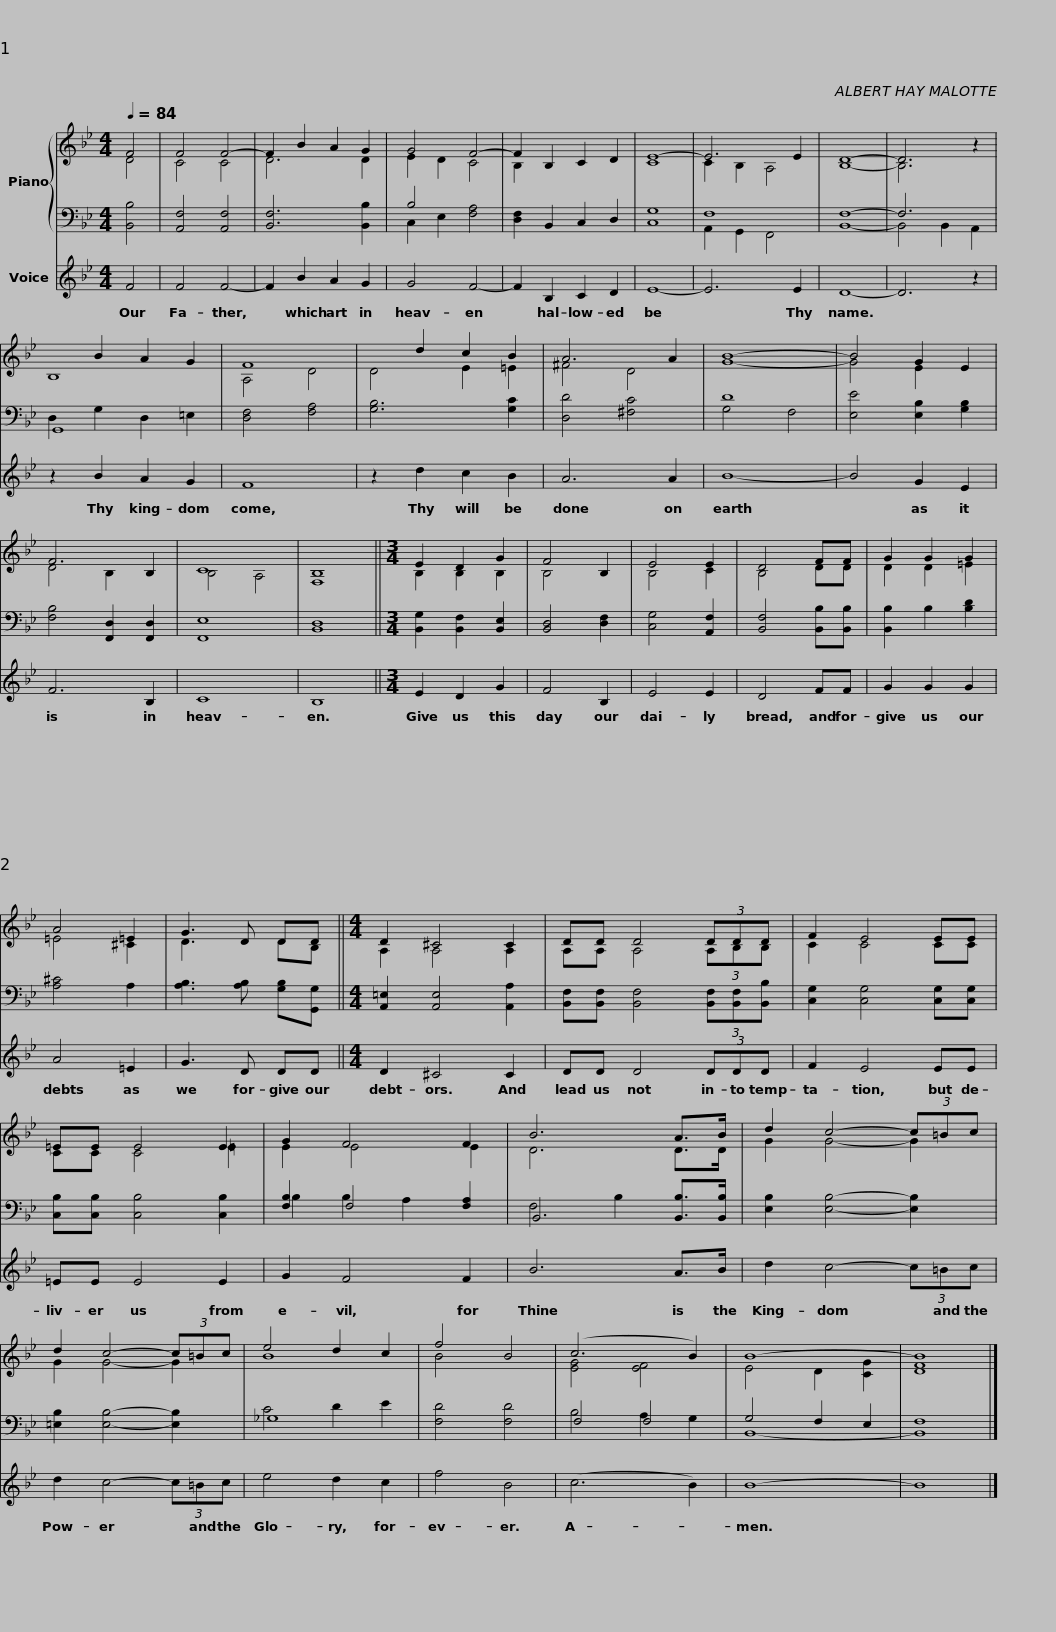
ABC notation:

X:1
%%score { ( 1 2 5 ) | ( 3 4 6 ) } 7
L:1/8
Q:1/4=84
M:4/4
I:linebreak $
K:Bb
V:1 treble
V:2 treble
V:5 treble
V:3 bass
V:4 bass
V:6 bass
V:7 treble
V:1
 F4 | F4 F4- | F2 B2 A2 G2 | G4 F4- | F2 B,2 C2 D2 | %5
 E8- | E6 E2 | D8- |$ D6 x2 | x2 B2 A2 G2 | %10
 F8 | x2 d2 c2 B2 | A6 A2 | B8- | B4 G2 E2 | %15
 F6 B,2 |$ C8 | B,8 ||[M:3/4] E2 D2 G2 | F4 B,2 | %20
 E4 E2 | D4 FF | G2 G2 G2 | A4 =E2 |$ G3 D DD || %25
[M:4/4] D2 ^C4 C2 | DD D4 (3DDD | F2 E4 EE | =EE E4 E2 |$ G2 F4 F2 | %30
 B6 A>B | d2 c4- (3c=Bc | d2 c4- (3c=Bc | e4 d2 c2 | f4 B4 |$ %35
 (c6 B2) | B8- | B8 |] %38
V:2
 D4 | C4 C4 | D6 D2 | E2 D2 C4 | B,2 x2 x4 | %5
 C8 | x8 | B,8- |$ B,6 z2 | B,8 | %10
 A,4 D4 | D4 E2 =E2 | ^F4 D4 | G8- | G4 E2 x2 | %15
 D4 B,2 x2 |$ B,4 A,4 | F,8 ||[M:3/4] B,2 B,2 B,2 | B,4 x2 | %20
 B,4 C2 | B,4 DD | D2 D2 =E2 | =E4 ^C2 |$ D3 x DB, || %25
[M:4/4] A,2 A,4 A,2 | A,A, A,4 (3A,B,B, | C2 C4 CC | CC C4 =E2 |$ E2 E4 E2 | %30
 D6 D>D | G2 G4- G2 | G2 G4- G2 | B8 | B4 x4 |$ %35
 [EG]4 [EF]4 | E4 D2 [CG]2 | [DF]8 |] %38
V:3
 x4 | x8 | x8 | B,4 x4 | x8 | %5
 x8 | x8 | x8 |$ x8 | x8 | %10
 x8 | x8 | x8 | x8 | x8 | %15
 x8 |$ x8 | x8 ||[M:3/4] x6 | x6 | %20
 x6 | x6 | x6 | x6 |$ x6 || %25
[M:4/4] x8 | x8 | x8 | x8 |$ x8 | %30
 x8 | x8 | x8 | x8 | x8 |$ %35
 x8 | x8 | x8 |] %38
V:4
 [B,,B,]4 | [A,,F,]4 [A,,F,]4 | [B,,F,]6 [B,,B,]2 | C,2 E,2 [F,A,]4 | [D,F,]2 B,,2 C,2 D,2 | %5
 [C,G,]8 | F,8 | F,8- |$ F,6 x2 | G,,8 | %10
 [D,F,]4 [F,A,]4 | [G,B,]6 [G,C]2 | [D,D]4 [^F,C]4 | D8 | [E,E]4 [E,B,]2 [G,B,]2 | %15
 [F,B,]4 [F,,D,]2 [F,,D,]2 |$ [F,,E,]8 | [B,,D,]8 ||[M:3/4] [B,,G,]2 [B,,F,]2 [B,,E,]2 | [B,,D,]4 [D,F,]2 | %20
 [C,G,]4 [A,,F,]2 | [B,,F,]4 [B,,B,][B,,B,] | [B,,B,]2 B,2 [B,D]2 | [A,^C]4 A,2 |$ [A,B,]3 [A,B,] [G,B,][G,,G,] || %25
[M:4/4] [A,,=E,]2 [A,,E,]4 [A,,A,]2 | [B,,F,][B,,F,] [B,,F,]4 (3[B,,F,][B,,F,][B,,B,] | [C,G,]2 [C,G,]4 [C,G,][C,G,] | [C,B,][C,B,] [C,B,]4 [C,B,]2 |$ [F,B,]2 F,4 [F,A,]2 | %30
 B,,6 [B,,B,]>[B,,B,] | [E,B,]2 [E,B,]4- [E,B,]2 | [=E,B,]2 [E,B,]4- [E,B,]2 | _G,8 | [F,D]4 [F,D]4 |$ %35
 F,4 F,4 | G,4 F,2 E,2 | F,8 |] %38
V:5
 x4 | x8 | x8 | x8 | x8 | %5
 x8 | C2 B,2 A,4 | x8 |$ x8 | x8 | %10
 x8 | x8 | x8 | x8 | x8 | %15
 x8 |$ x8 | x8 ||[M:3/4] x6 | x6 | %20
 x6 | x6 | x6 | x6 |$ x6 || %25
[M:4/4] x8 | x8 | x8 | x8 |$ x8 | %30
 x8 | x8 | x8 | x8 | x8 |$ %35
 x8 | x8 | x8 |] %38
V:6
 x4 | x8 | x8 | x8 | x8 | %5
 x8 | A,,2 G,,2 F,,4 | B,,8- |$ B,,4 B,,2 A,,2 | D,2 G,2 D,2 =E,2 | %10
 x8 | x8 | x8 | G,4 F,4 | x8 | %15
 x8 |$ x8 | x8 ||[M:3/4] x6 | x6 | %20
 x6 | x6 | x6 | x6 |$ x6 || %25
[M:4/4] x8 | x8 | x8 | x8 |$ B,2 B,2 A,2 x2 | %30
 F,4 B,2 x2 | x8 | x8 | C4 D2 E2 | x8 |$ %35
 B,4 A,2 G,2 | B,,8- | B,,8 |] %38
V:7
 F4 | F4 F4- | F2 B2 A2 G2 | G4 F4- | F2 B,2 C2 D2 | %5
 E8- | E6 E2 | D8- |$ D6 z2 | z2 B2 A2 G2 | %10
 F8 | z2 d2 c2 B2 | A6 A2 | B8- | B4 G2 E2 | %15
 F6 B,2 |$ C8 | B,8 ||[M:3/4] E2 D2 G2 | F4 B,2 | %20
 E4 E2 | D4 FF | G2 G2 G2 | A4 =E2 |$ G3 D DD || %25
[M:4/4] D2 ^C4 C2 | DD D4 (3DDD | F2 E4 EE | =EE E4 E2 |$ G2 F4 F2 | %30
 B6 A>B | d2 c4- (3c=Bc | d2 c4- (3c=Bc | e4 d2 c2 | f4 B4 |$ %35
 (c6 B2) | B8- | B8 |] %38
